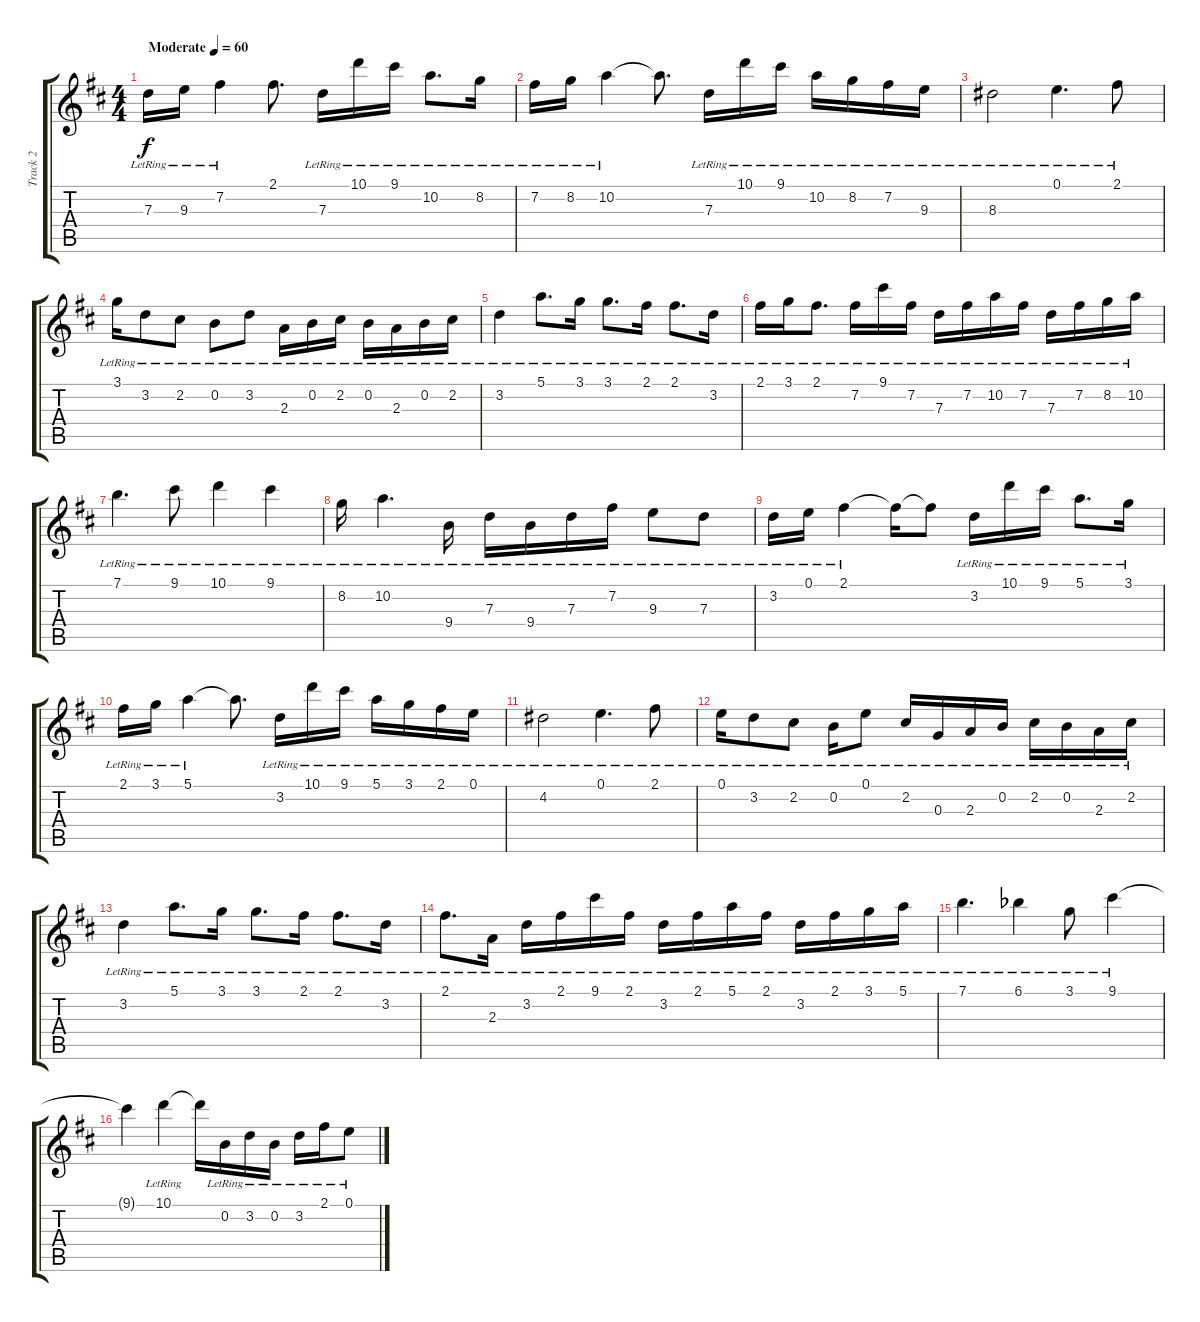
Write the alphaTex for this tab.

\track ("Track 2" "Track 2") {instrument electricguitarjazz}
\staff {score tabs}
\tuning (E4 B3 G3 D3 A2 D2) {hide}
\ts (4 4)
\tempo (60 "Moderate")
\clef g2
\ks d
7.3{lr}.16{dy f instrument electricguitarjazz} 9.3{lr}.16 7.2{lr}.4 2.1.8{d} 7.3{lr}.16 10.1{lr}.16 9.1{lr}.16 10.2{lr}.8{d} 8.2{lr}.16 |
7.2{lr}.16 8.2{lr}.16 10.2{lr}.4 10.2{t}.8{d} 7.3{lr}.16 10.1{lr}.16 9.1{lr}.16 10.2{lr}.16 8.2{lr}.16 7.2{lr}.16 9.3{lr}.16 |
8.3{lr}.2 0.1{lr}.4{d} 2.1{lr}.8 |
3.1{lr}.16 3.2{lr}.8 2.2{lr}.8 0.2{lr}.8 3.2{lr}.8 2.3{lr}.16 0.2{lr}.16 2.2{lr}.16 0.2{lr}.16 2.3{lr}.16 0.2{lr}.16 2.2{lr}.16 |
3.2{lr}.4 5.1{lr}.8{d} 3.1{lr}.16 3.1{lr}.8{d} 2.1{lr}.16 2.1{lr}.8{d} 3.2{lr}.16 |
2.1{lr}.16 3.1{lr}.16 2.1{lr}.8{d} 7.2{lr}.16 9.1{lr}.16 7.2{lr}.16 7.3{lr}.16 7.2{lr}.16 10.2{lr}.16 7.2{lr}.16 7.3{lr}.16 7.2{lr}.16 8.2{lr}.16 10.2{lr}.16 |
7.1{lr}.4{d} 9.1{lr}.8 10.1{lr}.4 9.1{lr}.4 |
8.2{lr}.16 10.2{lr}.4{d} 9.4{lr}.16 7.3{lr}.16 9.4{lr}.16 7.3{lr}.16 7.2{lr}.16 9.3{lr}.8 7.3{lr}.8 |
3.2{lr}.16 0.1{lr}.16 2.1{lr}.4 2.1{t}.16 2.1{t}.8 3.2{lr}.16 10.1{lr}.16 9.1{lr}.16 5.1{lr}.8{d} 3.1{lr}.16 |
2.1{lr}.16 3.1{lr}.16 5.1{lr}.4 5.1{t}.8{d} 3.2{lr}.16 10.1{lr}.16 9.1{lr}.16 5.1{lr}.16 3.1{lr}.16 2.1{lr}.16 0.1{lr}.16 |
4.2{lr}.2 0.1{lr}.4{d} 2.1{lr}.8 |
0.1{lr}.16 3.2{lr}.8 2.2{lr}.8 0.2{lr}.16 0.1{lr}.8 2.2{lr}.16 0.3{lr}.16 2.3{lr}.16 0.2{lr}.16 2.2{lr}.16 0.2{lr}.16 2.3{lr}.16 2.2{lr}.16 |
3.2{lr}.4 5.1{lr}.8{d} 3.1{lr}.16 3.1{lr}.8{d} 2.1{lr}.16 2.1{lr}.8{d} 3.2{lr}.16 |
2.1{lr}.8{d} 2.3{lr}.16 3.2{lr}.16 2.1{lr}.16 9.1{lr}.16 2.1{lr}.16 3.2{lr}.16 2.1{lr}.16 5.1{lr}.16 2.1{lr}.16 3.2{lr}.16 2.1{lr}.16 3.1{lr}.16 5.1{lr}.16 |
7.1{lr}.4{d} 6.1{lr acc b}.4 3.1{lr}.8 9.1{lr}.4 |
9.1{t}.4 10.1{lr}.4 10.1{t}.16 0.2{lr}.16 3.2{lr}.16 0.2{lr}.16 3.2{lr}.16 2.1{lr}.16 0.1{lr}.8
